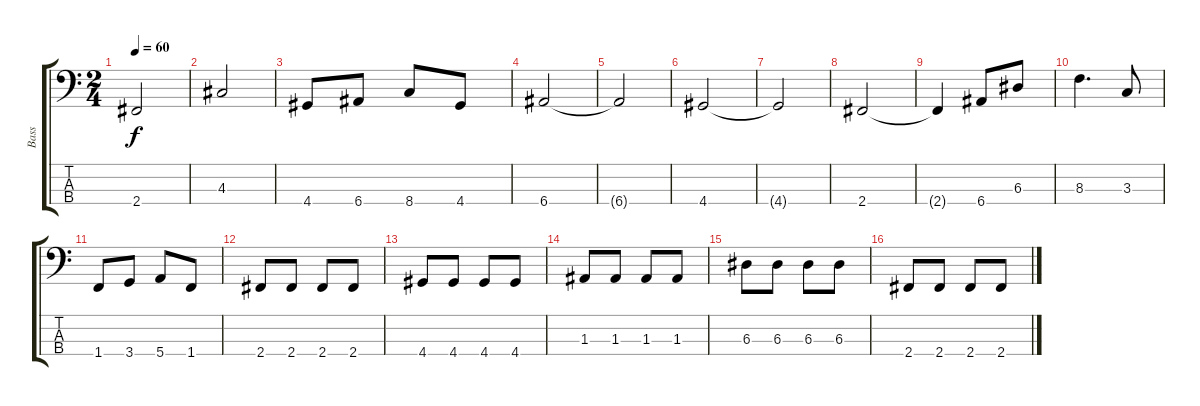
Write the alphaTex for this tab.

\track ("Bass" "Bass") {instrument electricbasspick}
\staff {score tabs}
\tuning (G2 D2 A1 E1) {hide}
\ts (2 4)
\tempo 60
\clef f4
\ks c
2.4{t}.2{dy f} |
4.3.2 |
4.4.8 6.4.8 8.4.8 4.4.8 |
6.4.2 |
6.4{t}.2 |
4.4.2 |
4.4{t}.2 |
2.4.2 |
2.4{t}.4 6.4.8 6.3.8 |
8.3.4{d} 3.3.8 |
1.4.8 3.4.8 5.4.8 1.4.8 |
2.4.8 2.4.8 2.4.8 2.4.8 |
4.4.8 4.4.8 4.4.8 4.4.8 |
1.3.8 1.3.8 1.3.8 1.3.8 |
6.3.8 6.3.8 6.3.8 6.3.8 |
2.4.8 2.4.8 2.4.8 2.4.8
